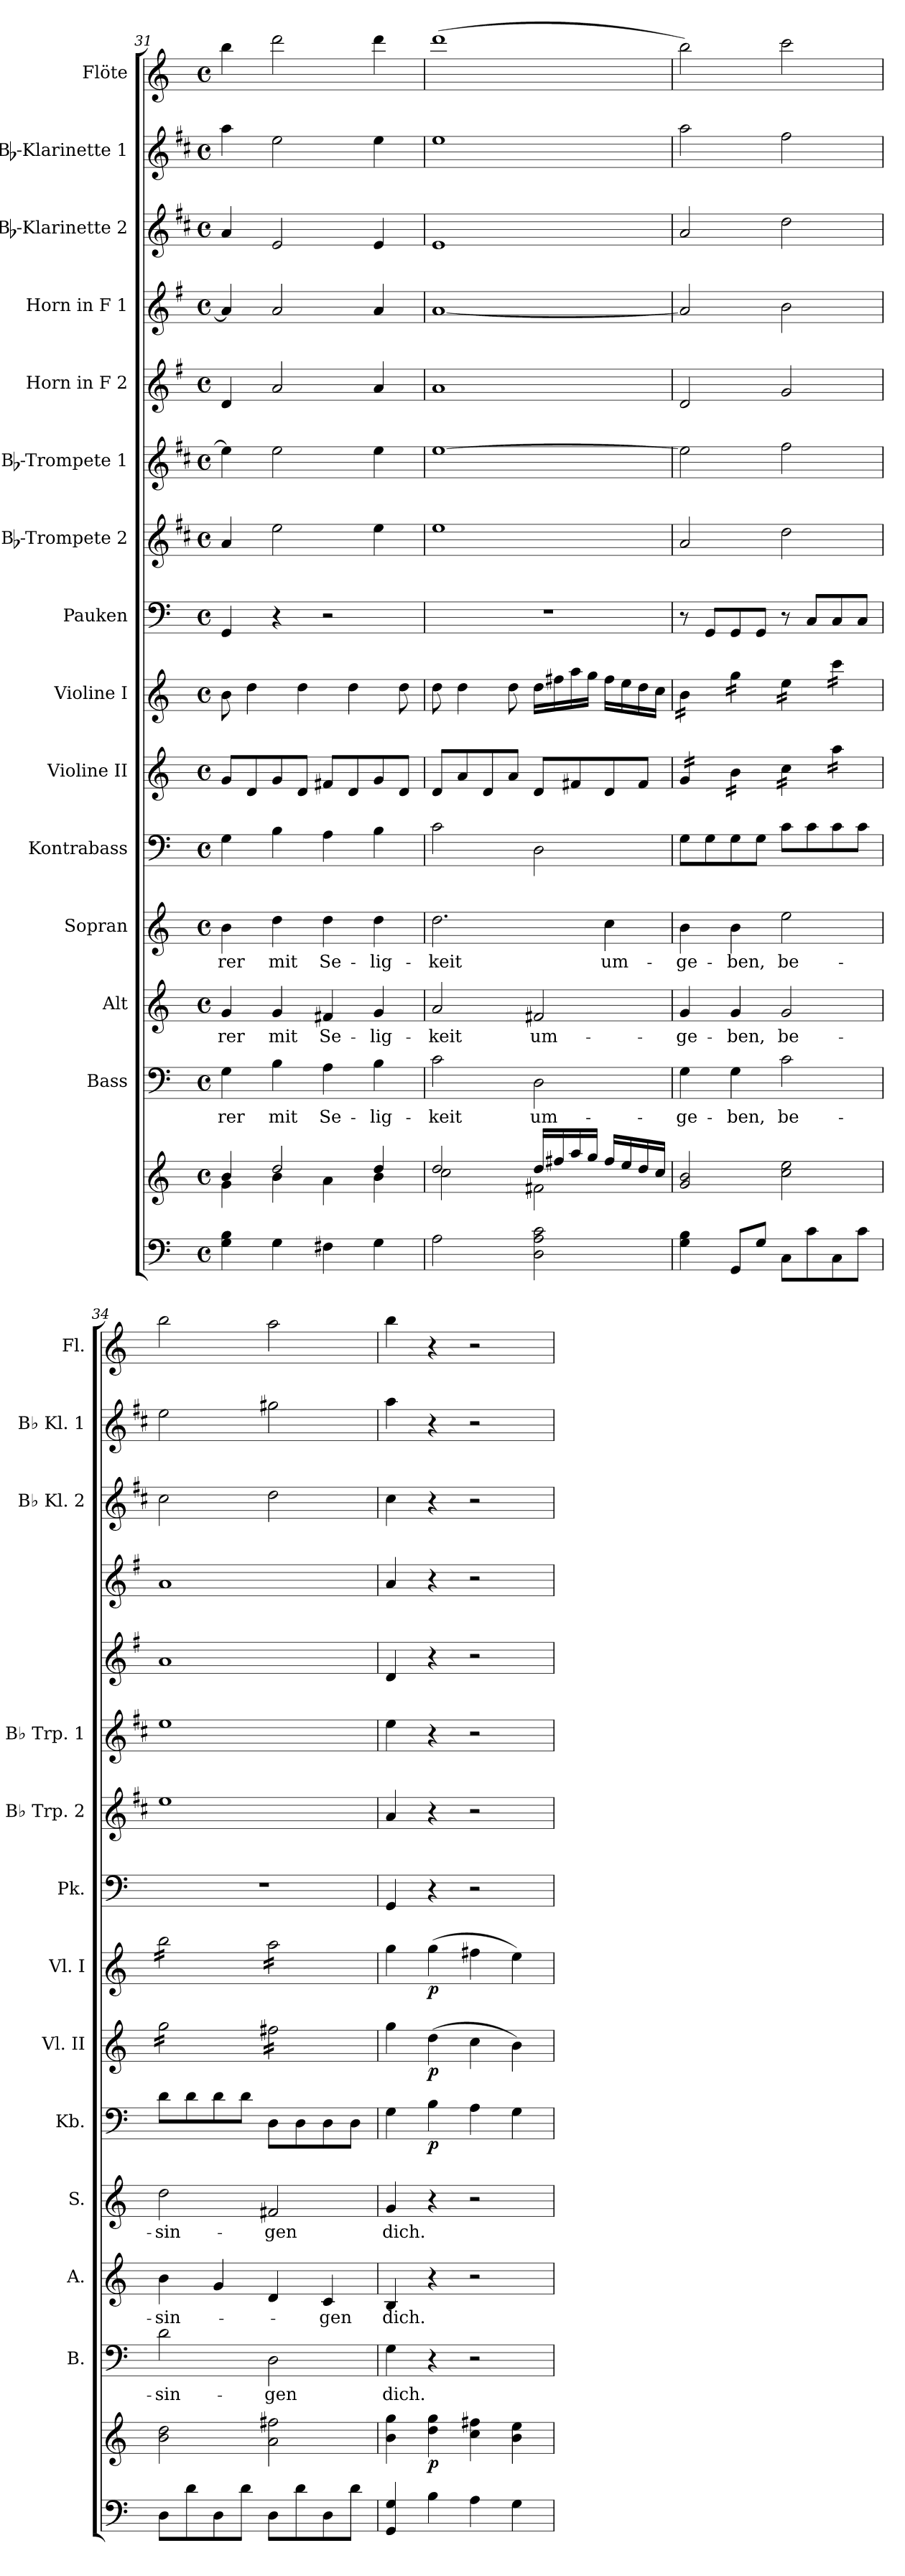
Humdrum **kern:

**kern	**kern	**dynam	**kern	**text	**kern	**text	**kern	**text	**kern	**dynam	**kern	**dynam	**kern	**dynam	**kern	**kern	**kern	**kern	**kern	**kern	**kern	**kern
*part15	*part15	*part15	*part14	*part14	*part13	*part13	*part12	*part12	*part11	*part11	*part10	*part10	*part9	*part9	*part8	*part7	*part6	*part5	*part4	*part3	*part2	*part1
*staff16	*staff15	*staff15/16	*staff14	*staff14	*staff13	*staff13	*staff12	*staff12	*staff11	*staff11	*staff10	*staff10	*staff9	*staff9	*staff8	*staff7	*staff6	*staff5	*staff4	*staff3	*staff2	*staff1
*	*	*	*I"Bass	*	*I"Alt	*	*I"Sopran	*	*I"Kontrabass	*	*I"Violine II	*	*I"Violine I	*	*I"Pauken	*I"Bb-Trompete 2	*I"Bb-Trompete 1	*I"Horn in F 2	*I"Horn in F 1	*I"Bb-Klarinette 2	*I"Bb-Klarinette 1	*I"Flöte
*	*	*	*I'B.	*	*I'A.	*	*I'S.	*	*I'Kb.	*	*I'Vl. II	*	*I'Vl. I	*	*I'Pk.	*I'Bb Trp. 2	*I'Bb Trp. 1	*	*	*I'Bb Kl. 2	*I'Bb Kl. 1	*I'Fl.
*clefF4	*clefG2	*	*clefF4	*	*clefG2	*	*clefG2	*	*clefF4	*	*clefG2	*	*clefG2	*	*clefF4	*clefG2	*clefG2	*clefG2	*clefG2	*clefG2	*clefG2	*clefG2
*	*	*	*	*	*	*	*	*	*ITrd7c12	*	*	*	*	*	*	*ITrd1c2	*ITrd1c2	*ITrd4c7	*ITrd4c7	*ITrd1c2	*ITrd1c2	*
*k[]	*k[]	*	*k[]	*	*k[]	*	*k[]	*	*k[]	*	*k[]	*	*k[]	*	*k[]	*k[]	*k[]	*k[]	*k[]	*k[]	*k[]	*k[]
*C:	*C:	*	*C:	*	*C:	*	*C:	*	*C:	*	*C:	*	*C:	*	*C:	*C:	*C:	*C:	*C:	*C:	*C:	*C:
*M4/4	*M4/4	*	*M4/4	*	*M4/4	*	*M4/4	*	*M4/4	*	*M4/4	*	*M4/4	*	*M4/4	*M4/4	*M4/4	*M4/4	*M4/4	*M4/4	*M4/4	*M4/4
*met(c)	*met(c)	*	*met(c)	*	*met(c)	*	*met(c)	*	*met(c)	*	*met(c)	*	*met(c)	*	*met(c)	*met(c)	*met(c)	*met(c)	*met(c)	*met(c)	*met(c)	*met(c)
=31	=31	=31	=31	=31	=31	=31	=31	=31	=31	=31	=31	=31	=31	=31	=31	=31	=31	=31	=31	=31	=31	=31
*	*^	*	*	*	*	*	*	*	*	*	*	*	*	*	*	*	*	*	*	*	*	*
!	!	!	!	!	!LO:LY:b	!	!LO:LY:b	!	!LO:LY:b	!	!	!	!	!	!	!	!	!	!	!	!	!	!
4G\ 4B\	4b/	4g\	.	4G\	-rer	4g/	-rer	4b\	-rer	4GG\	.	8g/L	.	8b\	.	4GG/	4g/	4dd\]	4G/	4d/]	4g/	4gg\	4bb\
.	.	.	.	.	.	.	.	.	.	.	.	8d/	.	4dd\	.	.	.	.	.	.	.	.	.
!	!	!	!	!	!LO:LY:b	!	!LO:LY:b	!	!LO:LY:b	!	!	!	!	!	!	!	!	!	!	!	!	!	!
4G\	2dd/	4b\	.	4B\	mit	4g/	mit	4dd\	mit	4BB\	.	8g/	.	.	.	4r	2dd\	2dd\	2d/	2d/	2d/	2dd\	2ddd\
.	.	.	.	.	.	.	.	.	.	.	.	8d/J	.	4dd\	.	.	.	.	.	.	.	.	.
!	!	!	!	!	!LO:LY:b	!	!LO:LY:b	!	!LO:LY:b	!	!	!	!	!	!	!	!	!	!	!	!	!	!
4F#X\	.	4a\	.	4A\	Se-	4f#X/	Se-	4dd\	Se-	4AA\	.	8f#X/L	.	.	.	2r	.	.	.	.	.	.	.
.	.	.	.	.	.	.	.	.	.	.	.	8d/	.	4dd\	.	.	.	.	.	.	.	.	.
!	!	!	!	!	!LO:LY:b	!	!LO:LY:b	!	!LO:LY:b	!	!	!	!	!	!	!	!	!	!	!	!	!	!
4G\	4dd/	4b\	.	4B\	-lig-	4g/	-lig-	4dd\	-lig-	4BB\	.	8g/	.	.	.	.	4dd\	4dd\	4d/	4d/	4d/	4dd\	4ddd\
.	.	.	.	.	.	.	.	.	.	.	.	8d/J	.	8dd\	.	.	.	.	.	.	.	.	.
=32	=32	=32	=32	=32	=32	=32	=32	=32	=32	=32	=32	=32	=32	=32	=32	=32	=32	=32	=32	=32	=32	=32	=32
!	!	!	!	!	!LO:LY:b	!	!LO:LY:b	!	!LO:LY:b	!	!	!	!	!	!	!	!	!	!	!	!	!	!
2A\	2dd/	2cc\	.	2c\	-keit	2a/	-keit	2.dd\	-keit	2C\	.	8d/L	.	8dd\	.	1r	1dd	[1dd	1d	[1d	1d	1dd	(>1ddd
.	.	.	.	.	.	.	.	.	.	.	.	8a/	.	4dd\	.	.	.	.	.	.	.	.	.
.	.	.	.	.	.	.	.	.	.	.	.	8d/	.	.	.	.	.	.	.	.	.	.	.
.	.	.	.	.	.	.	.	.	.	.	.	8a/J	.	8dd\	.	.	.	.	.	.	.	.	.
!	!	!	!	!	!LO:LY:b	!	!LO:LY:b	!	!	!	!	!	!	!	!	!	!	!	!	!	!	!	!
2D\ 2A\ 2c\	16dd/LL	2f#X\	.	2D\	um-	2f#X/	um-	.	.	2DD\	.	8d/L	.	16dd\LL	.	.	.	.	.	.	.	.	.
.	16ff#X/	.	.	.	.	.	.	.	.	.	.	.	.	16ff#X\	.	.	.	.	.	.	.	.	.
.	16aa/	.	.	.	.	.	.	.	.	.	.	8f#X/	.	16aa\	.	.	.	.	.	.	.	.	.
.	16gg/JJ	.	.	.	.	.	.	.	.	.	.	.	.	16gg\JJ	.	.	.	.	.	.	.	.	.
!	!	!	!	!	!	!	!	!	!LO:LY:b	!	!	!	!	!	!	!	!	!	!	!	!	!	!
.	16ff#/LL	.	.	.	.	.	.	4cc\	um-	.	.	8d/	.	16ff#\LL	.	.	.	.	.	.	.	.	.
.	16ee/	.	.	.	.	.	.	.	.	.	.	.	.	16ee\	.	.	.	.	.	.	.	.	.
.	16dd/	.	.	.	.	.	.	.	.	.	.	8f#/J	.	16dd\	.	.	.	.	.	.	.	.	.
.	16cc/JJ	.	.	.	.	.	.	.	.	.	.	.	.	16cc\JJ	.	.	.	.	.	.	.	.	.
*	*v	*v	*	*	*	*	*	*	*	*	*	*	*	*	*	*	*	*	*	*	*	*	*
!!LO:PB:g=z
=33	=33	=33	=33	=33	=33	=33	=33	=33	=33	=33	=33	=33	=33	=33	=33	=33	=33	=33	=33	=33	=33	=33
!	!	!	!	!LO:LY:b	!	!LO:LY:b	!	!LO:LY:b	!	!	!	!	!	!	!	!	!	!	!	!	!	!
*	*	*	*	*	*	*	*	*	*	*	*tremolo	*	*	*	*	*	*	*	*	*	*	*
*	*	*	*	*	*	*	*	*	*	*	*	*	*tremolo	*	*	*	*	*	*	*	*	*
4G\ 4B\	2g/ 2b/	.	4G\	-ge-	4g/	-ge-	4b\	-ge-	8GG\L	.	16g/LL	.	16b\LL	.	8r	2g/	2dd\]	2G/	2d/]	2g/	2gg\	2bb\)
.	.	.	.	.	.	.	.	.	.	.	16g/	.	16b\	.	.	.	.	.	.	.	.	.
.	.	.	.	.	.	.	.	.	8GG\	.	16g/	.	16b\	.	8GG/L	.	.	.	.	.	.	.
.	.	.	.	.	.	.	.	.	.	.	16g/JJ	.	16b\JJ	.	.	.	.	.	.	.	.	.
!	!	!	!	!LO:LY:b	!	!LO:LY:b	!	!LO:LY:b	!	!	!	!	!	!	!	!	!	!	!	!	!	!
8GG/L	.	.	4G\	-ben,	4g/	-ben,	4b\	-ben,	8GG\	.	16b\LL	.	16gg\LL	.	8GG/	.	.	.	.	.	.	.
.	.	.	.	.	.	.	.	.	.	.	16b\	.	16gg\	.	.	.	.	.	.	.	.	.
8G/J	.	.	.	.	.	.	.	.	8GG\J	.	16b\	.	16gg\	.	8GG/J	.	.	.	.	.	.	.
.	.	.	.	.	.	.	.	.	.	.	16b\JJ	.	16gg\JJ	.	.	.	.	.	.	.	.	.
!	!	!	!	!LO:LY:b	!	!LO:LY:b	!	!LO:LY:b	!	!	!	!	!	!	!	!	!	!	!	!	!	!
8C\L	2cc\ 2ee\	.	2c\	be-	2g/	be-	2ee\	be-	8C\L	.	16cc\LL	.	16ee\LL	.	8r	2cc\	2ee\	2c/	2e\	2cc\	2ee\	2ccc\
.	.	.	.	.	.	.	.	.	.	.	16cc\	.	16ee\	.	.	.	.	.	.	.	.	.
8c\	.	.	.	.	.	.	.	.	8C\	.	16cc\	.	16ee\	.	8C/L	.	.	.	.	.	.	.
.	.	.	.	.	.	.	.	.	.	.	16cc\JJ	.	16ee\JJ	.	.	.	.	.	.	.	.	.
8C\	.	.	.	.	.	.	.	.	8C\	.	16aa\LL	.	16ccc\LL	.	8C/	.	.	.	.	.	.	.
.	.	.	.	.	.	.	.	.	.	.	16aa\	.	16ccc\	.	.	.	.	.	.	.	.	.
8c\J	.	.	.	.	.	.	.	.	8C\J	.	16aa\	.	16ccc\	.	8C/J	.	.	.	.	.	.	.
.	.	.	.	.	.	.	.	.	.	.	16aa\JJ	.	16ccc\JJ	.	.	.	.	.	.	.	.	.
=34	=34	=34	=34	=34	=34	=34	=34	=34	=34	=34	=34	=34	=34	=34	=34	=34	=34	=34	=34	=34	=34	=34
!	!	!	!	!LO:LY:b	!	!LO:LY:b	!	!LO:LY:b	!	!	!	!	!	!	!	!	!	!	!	!	!	!
8D\L	2b\ 2dd\	.	2d\	-sin-	4b\	-sin-	2dd\	-sin-	8D\L	.	16gg\LL	.	16bb\LL	.	1r	1dd	1dd	1d	1d	2b\	2dd\	2bb\
.	.	.	.	.	.	.	.	.	.	.	16gg\	.	16bb\	.	.	.	.	.	.	.	.	.
8d\	.	.	.	.	.	.	.	.	8D\	.	16gg\	.	16bb\	.	.	.	.	.	.	.	.	.
.	.	.	.	.	.	.	.	.	.	.	16gg\	.	16bb\	.	.	.	.	.	.	.	.	.
8D\	.	.	.	.	4g/	.	.	.	8D\	.	16gg\	.	16bb\	.	.	.	.	.	.	.	.	.
.	.	.	.	.	.	.	.	.	.	.	16gg\	.	16bb\	.	.	.	.	.	.	.	.	.
8d\J	.	.	.	.	.	.	.	.	8D\J	.	16gg\	.	16bb\	.	.	.	.	.	.	.	.	.
.	.	.	.	.	.	.	.	.	.	.	16gg\JJ	.	16bb\JJ	.	.	.	.	.	.	.	.	.
!	!	!	!	!LO:LY:b	!	!	!	!LO:LY:b	!	!	!	!	!	!	!	!	!	!	!	!	!	!
8D\L	2a\ 2ff#X\	.	2D\	-gen	4d/	.	2f#X/	-gen	8DD\L	.	16ff#X\LL	.	16aa\LL	.	.	.	.	.	.	2cc\	2ff#X\	2aa\
.	.	.	.	.	.	.	.	.	.	.	16ff#X\	.	16aa\	.	.	.	.	.	.	.	.	.
8d\	.	.	.	.	.	.	.	.	8DD\	.	16ff#X\	.	16aa\	.	.	.	.	.	.	.	.	.
.	.	.	.	.	.	.	.	.	.	.	16ff#X\	.	16aa\	.	.	.	.	.	.	.	.	.
!	!	!	!	!	!	!LO:LY:b	!	!	!	!	!	!	!	!	!	!	!	!	!	!	!	!
8D\	.	.	.	.	4c/	-gen	.	.	8DD\	.	16ff#X\	.	16aa\	.	.	.	.	.	.	.	.	.
.	.	.	.	.	.	.	.	.	.	.	16ff#X\	.	16aa\	.	.	.	.	.	.	.	.	.
8d\J	.	.	.	.	.	.	.	.	8DD\J	.	16ff#X\	.	16aa\	.	.	.	.	.	.	.	.	.
.	.	.	.	.	.	.	.	.	.	.	16ff#X\JJ	.	16aa\JJ	.	.	.	.	.	.	.	.	.
*	*	*	*	*	*	*	*	*	*	*	*	*	*Xtremolo	*	*	*	*	*	*	*	*	*
*	*	*	*	*	*	*	*	*	*	*	*Xtremolo	*	*	*	*	*	*	*	*	*	*	*
=35	=35	=35	=35	=35	=35	=35	=35	=35	=35	=35	=35	=35	=35	=35	=35	=35	=35	=35	=35	=35	=35	=35
!	!	!	!	!LO:LY:b	!	!LO:LY:b	!	!LO:LY:b	!	!	!	!	!	!	!	!	!	!	!	!	!	!
4GG/ 4G/	4b\ 4gg\	.	4G\	dich.	4B/	dich.	4g/	dich.	4GG\	.	4gg\	.	4gg\	.	4GG/	4g/	4dd\	4G/	4d/	4b\	4gg\	4bb\
!	!	!LO:DY:b	!	!	!	!	!	!	!	!LO:DY:b	!	!LO:DY:b	!	!LO:DY:b	!	!	!	!	!	!	!	!
4B\	4dd\ 4gg\	p	4r	.	4r	.	4r	.	4BB\	p	(>4dd\	p	(>4gg\	p	4r	4r	4r	4r	4r	4r	4r	4r
4A\	4cc\ 4ff#X\	.	2r	.	2r	.	2r	.	4AA\	.	4cc\	.	4ff#X\	.	2r	2r	2r	2r	2r	2r	2r	2r
4G\	4b\ 4ee\	.	.	.	.	.	.	.	4GG\	.	4b\)	.	4ee\)	.	.	.	.	.	.	.	.	.
=	=	=	=	=	=	=	=	=	=	=	=	=	=	=	=	=	=	=	=	=	=	=
*-	*-	*-	*-	*-	*-	*-	*-	*-	*-	*-	*-	*-	*-	*-	*-	*-	*-	*-	*-	*-	*-	*-
